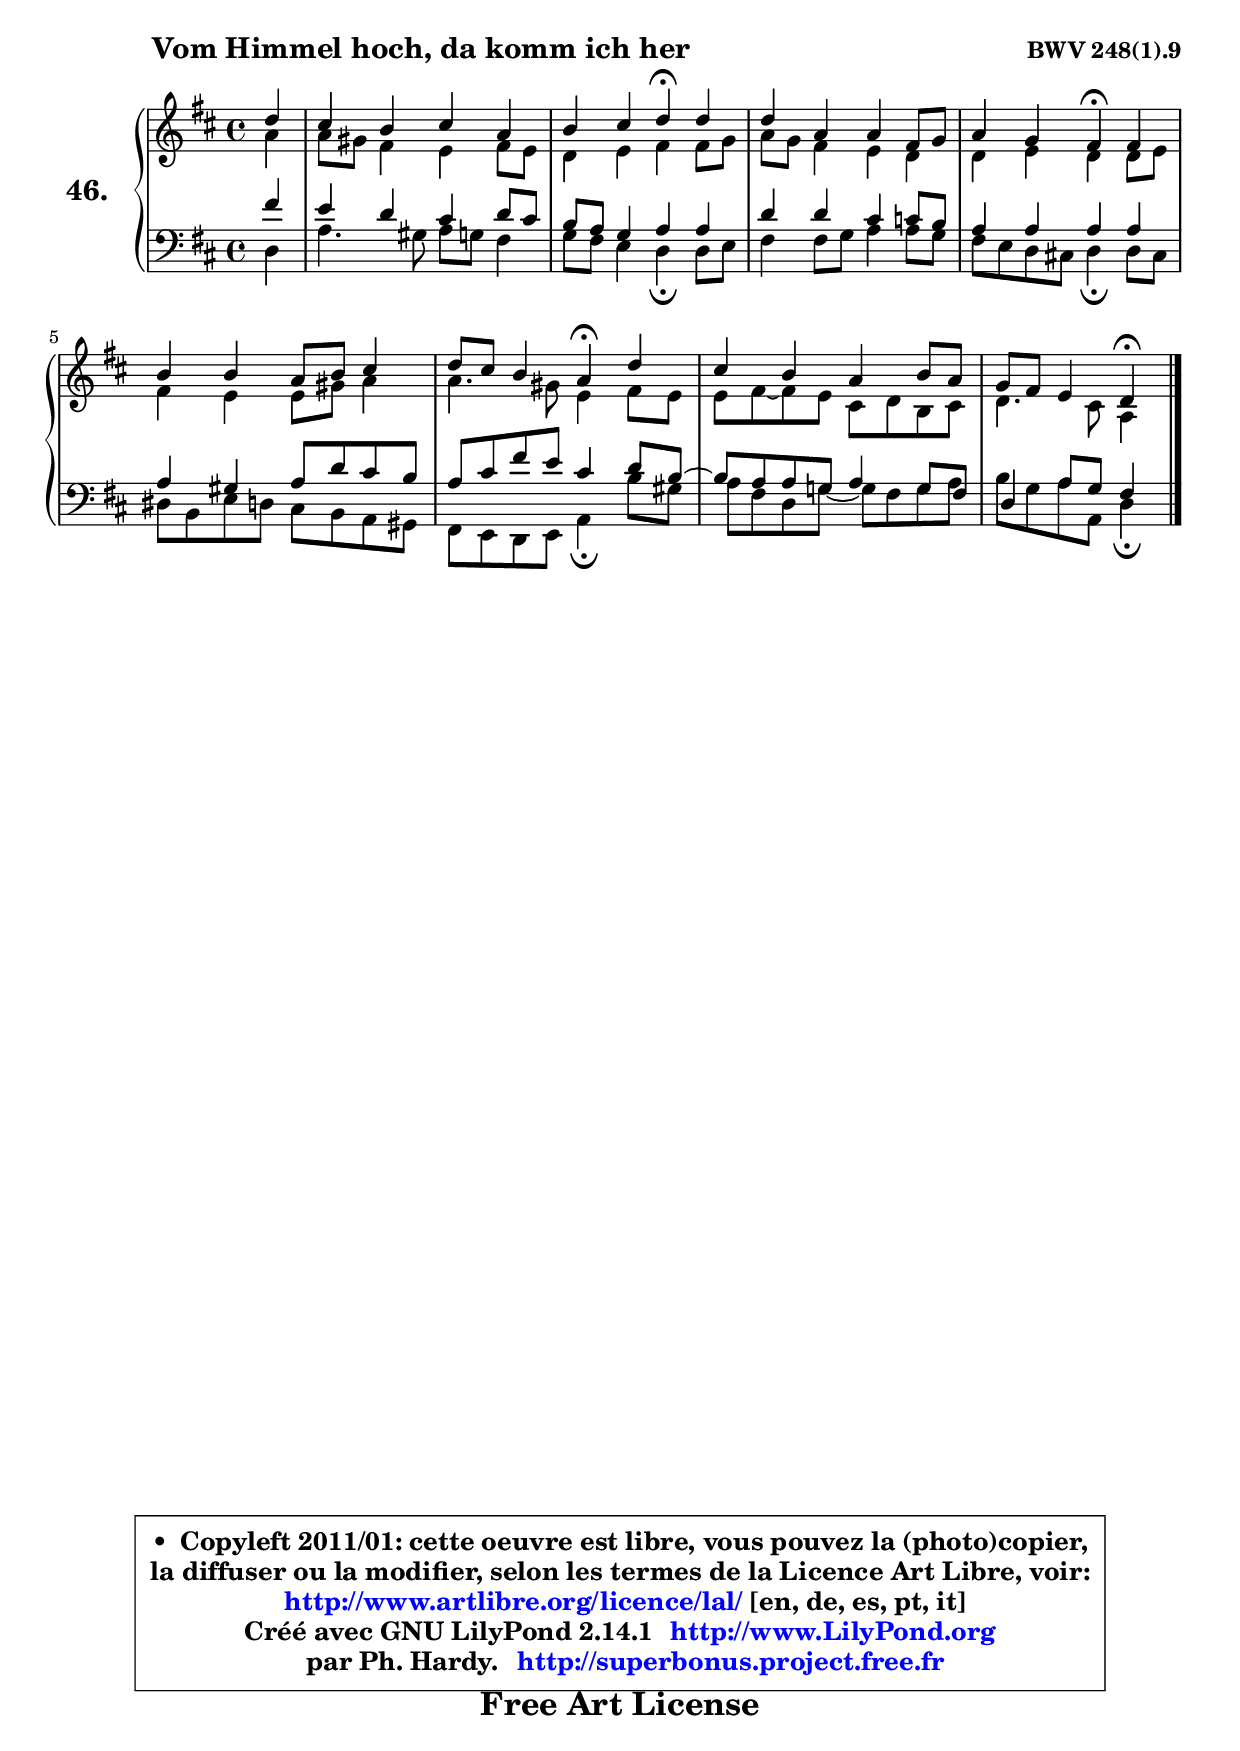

\version "2.14.1"

    \paper {
%	system-system-spacing #'padding = #0.1
%	score-system-spacing #'padding = #0.1
%	ragged-bottom = ##f
%	ragged-last-bottom = ##f
	}

    \header {
      opus = \markup { \bold "BWV 248(1).9" }
      piece = \markup { \hspace #9 \fontsize #2 \bold "Vom Himmel hoch, da komm ich her" }
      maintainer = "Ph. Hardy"
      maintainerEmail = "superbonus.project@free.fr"
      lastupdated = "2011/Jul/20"
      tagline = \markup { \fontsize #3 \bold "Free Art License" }
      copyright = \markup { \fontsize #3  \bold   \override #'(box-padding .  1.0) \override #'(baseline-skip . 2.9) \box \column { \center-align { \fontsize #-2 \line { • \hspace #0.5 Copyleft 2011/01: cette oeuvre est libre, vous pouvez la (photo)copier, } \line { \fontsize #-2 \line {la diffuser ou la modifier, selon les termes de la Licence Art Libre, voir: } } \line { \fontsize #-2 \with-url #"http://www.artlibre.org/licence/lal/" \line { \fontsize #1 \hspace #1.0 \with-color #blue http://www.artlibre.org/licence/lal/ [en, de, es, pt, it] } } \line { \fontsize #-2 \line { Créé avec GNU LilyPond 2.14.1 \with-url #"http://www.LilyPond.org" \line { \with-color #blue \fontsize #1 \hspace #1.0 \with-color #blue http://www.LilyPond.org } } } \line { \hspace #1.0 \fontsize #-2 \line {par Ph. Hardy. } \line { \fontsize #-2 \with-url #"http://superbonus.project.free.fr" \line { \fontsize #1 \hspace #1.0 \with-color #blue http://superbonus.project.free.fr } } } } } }

	  }

  guidemidi = {
        r4 |
        R1 |
        r2 \tempo 4 = 30 r4 \tempo 4 = 78 r4 |
        R1 |
        r2 \tempo 4 = 30 r4 \tempo 4 = 78 r4 |
        R1 |
        r2 \tempo 4 = 30 r4 \tempo 4 = 78 r4 |
        R1 |
        r2 \tempo 4 = 30 r4 
	}

  upper = {
	\time 4/4
	\key d \major
	\clef treble
	\partial 4
	\voiceOne
	<< { 
	% SOPRANO
	\set Voice.midiInstrument = "acoustic grand"
	\relative c'' {
        d4 |
        cis4 b cis a |
        b4 cis d\fermata d |
        d4 a a4 fis8 g |
        a4 g fis4\fermata fis |
        b4 b a8 b cis4 |
        d8 cis b4 a\fermata d |
        cis4 b a4 b8 a |
        g8 fis e4 d4\fermata
        \bar "|."
	} % fin de relative
	}

	\context Voice="1" { \voiceTwo 
	% ALTO
	\set Voice.midiInstrument = "acoustic grand"
	\relative c'' {
        a4 |
        a8 gis fis4 e fis8 e |
        d4 e fis fis8 g |
        a8 g fis4 e4 d 
        d4 e d4 d8 e |
        fis4 e e8 gis a4 |
        a4. gis8 e4 fis8 e |
        e8 fis ~ fis8 e cis d b cis |
        d4. cis8 a4
        \bar "|."
	} % fin de relative
	\oneVoice
	} >>
	}

    lower = {
	\time 4/4
	\key d \major
	\clef bass
	\partial 4
	\voiceOne
	<< { 
	% TENOR
	\set Voice.midiInstrument = "acoustic grand"
	\relative c' {
        fis4 |
        e4 d cis d8 cis |
        b8 a g4 a a |
        d4 d cis c8 b |
        a4 a a a |
        a4 gis a8 d cis b |
        a8 cis fis e cis4 d8 b8 ~ |
        b8 a a g a4 g8 fis8 |
        d4 a'8 g fis4
        \bar "|."
	} % fin de relative
	}
	\context Voice="1" { \voiceTwo 
	% BASS
	\set Voice.midiInstrument = "acoustic grand"
	\relative c {
        d4 |
        a'4. gis8 a g fis4 |
        g8 fis e4 d\fermata d8 e |
        fis4 fis8 g a4 a8 g |
        fis8 e d cis! d4\fermata d8 cis |
        dis8 b e d cis8 b a gis |
        fis8 e d e a4\fermata b'8 gis |
        a8 fis d g! ~ g8 fis g a |
        b8 g a8 a, d4\fermata
        \bar "|."
	} % fin de relative
	\oneVoice
	} >>
	}


    \score { 

	\new PianoStaff <<
	\set PianoStaff.instrumentName = \markup { \bold \huge "46." }
	\new Staff = "upper" \upper
	\new Staff = "lower" \lower
	>>

    \layout {
%	ragged-last = ##f
	   }

         } % fin de score

  \score {
    \unfoldRepeats { << \guidemidi \upper \lower >> }
    \midi {
    \context {
     \Staff
      \remove "Staff_performer"
               }

     \context {
      \Voice
       \consists "Staff_performer"
                }

     \context { 
      \Score
      tempoWholesPerMinute = #(ly:make-moment 78 4)
		}
	    }
	}

